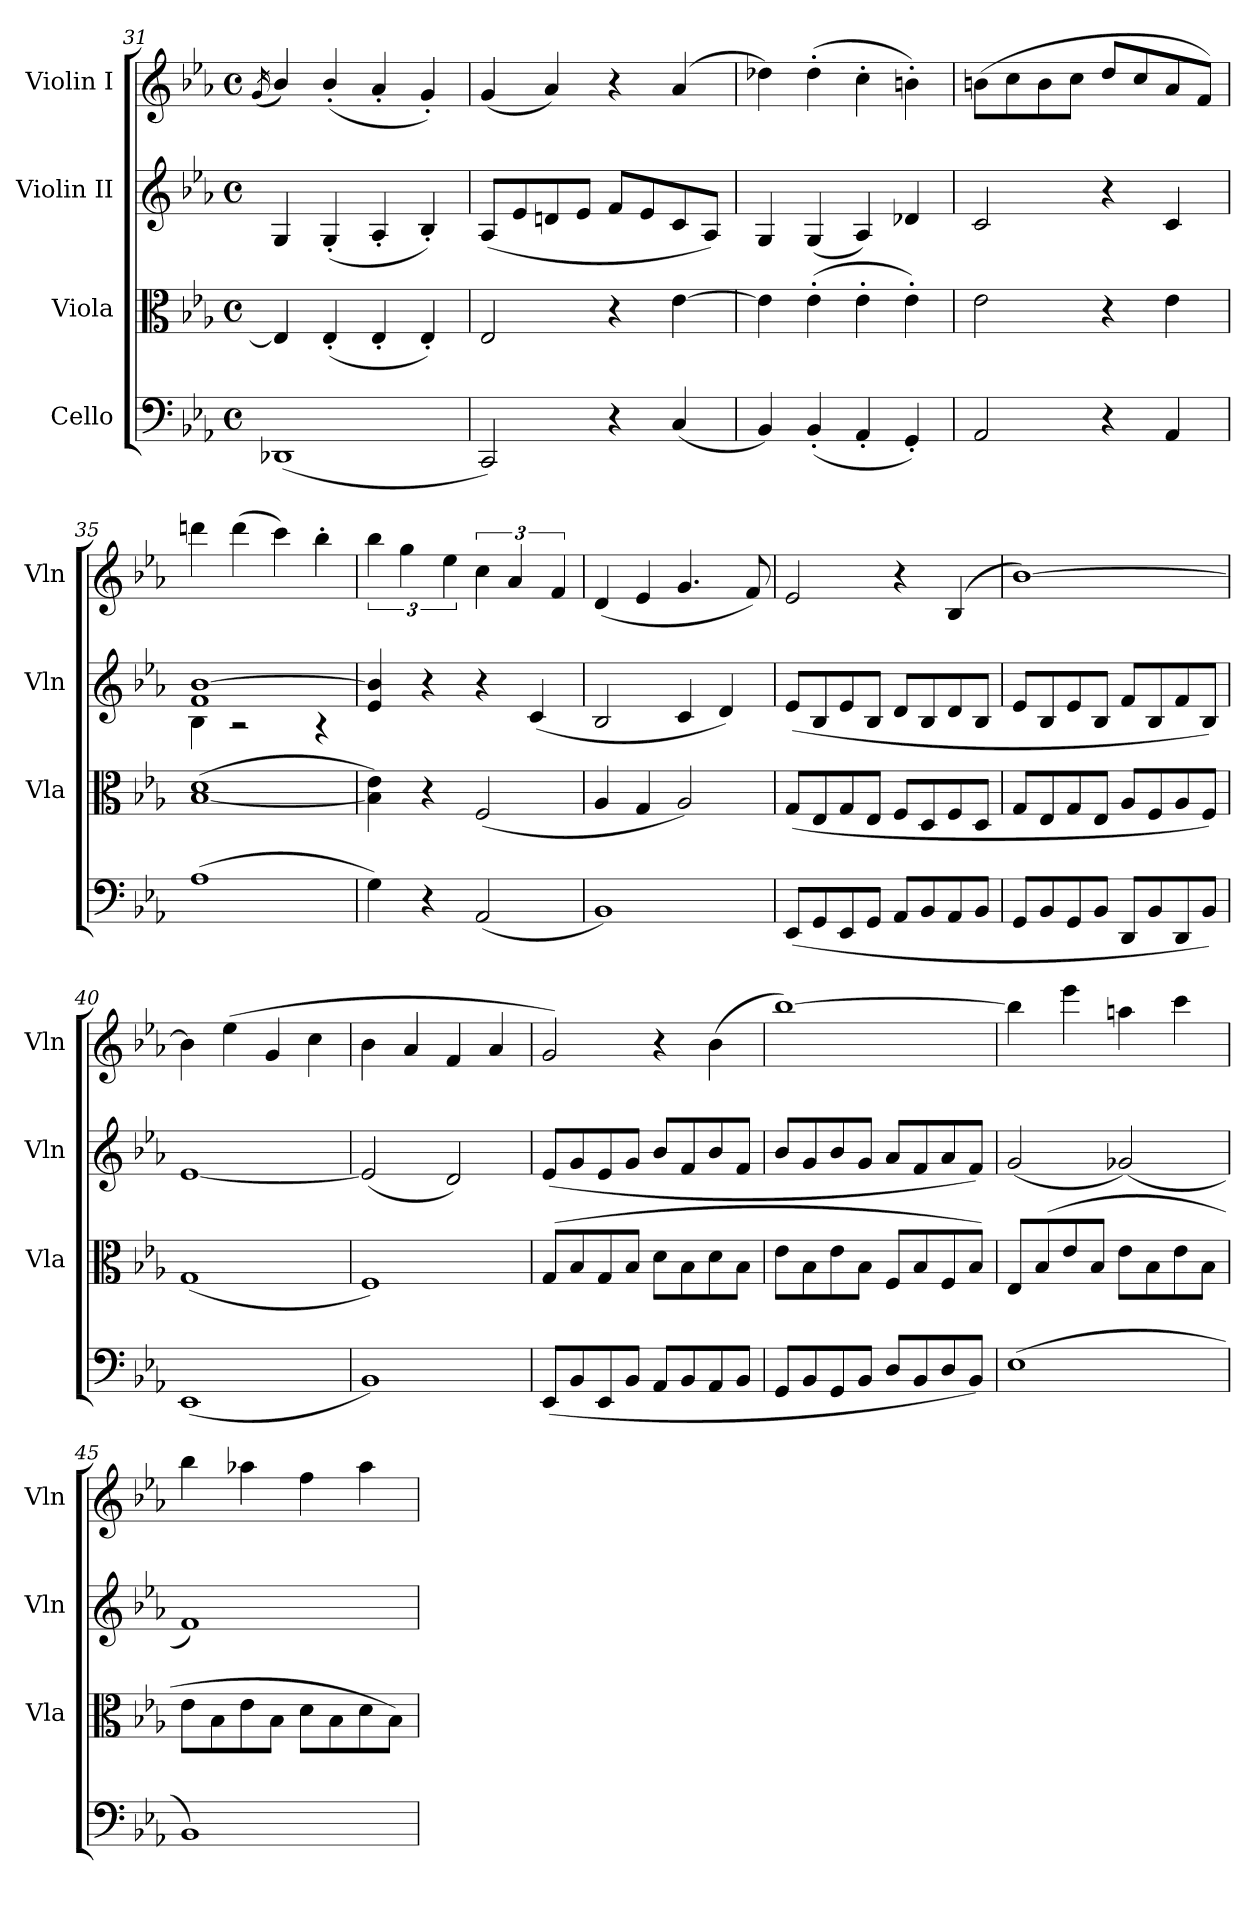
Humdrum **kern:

**kern	**kern	**kern	**kern
*part4	*part3	*part2	*part1
*staff4	*staff3	*staff2	*staff1
*I"Cello	*I"Viola	*I"Violin II	*I"Violin I
*	*I'Vla	*I'Vln	*I'Vln
*clefF4	*clefC3	*clefG2	*clefG2
*k[b-e-a-]	*k[b-e-a-]	*k[b-e-a-]	*k[b-e-a-]
*M4/4	*M4/4	*M4/4	*M4/4
*met(c)	*met(c)	*met(c)	*met(c)
=31	=31	=31	=31
.	.	.	(<16qg/
(<1DD-X	4E-/]	4G/	4b-/)
.	(<4E-'/	(<4G'/	(<4b-'/
.	4E-'/	4A-'/	4a-'/
.	4E-'/)	4B-'/)	4g'/)
=32	=32	=32	=32
2CC/)	2E-/	(<8A-/L	(<4g/
.	.	8e-/	.
.	.	8dn/	4a-/)
.	.	8e-/J	.
4r	4r	8f/L	4r
.	.	8e-/	.
(<4C/	[4e-\	8c/	(<4a-/
.	.	8A-/J)	.
=33	=33	=33	=33
4BB-/)	4e-\]	4G/	4dd-X\)
(<4BB-'/	(>4e-'\	(<4G/	(>4dd-'\
4AA-'/	4e-'\	4A-/)	4cc'\
4GG'/)	4e-'\)	4d-X/	4bn'\)
=34	=34	=34	=34
2AA-/	2e-\	2c/	(>8bn\L
.	.	.	8cc\
.	.	.	8b\
.	.	.	8cc\J
4r	4r	4r	8dd/L
.	.	.	8cc/
4AA-/	4e-\	4c/	8a-/
.	.	.	8f/J)
=35	=35	=35	=35
*	*	*^	*
(>1A-	(<[1B- 1d	1f [1b-	4B-\	4dddn\
.	.	.	2r	(>4ddd\
.	.	.	.	4ccc\)
.	.	.	4r	4bb-'\
*	*	*v	*v	*
=36	=36	=36	=36
4G\)	4B-\] 4e-\)	4e-/ 4b-/]	6bb-\
.	.	.	6gg\
4r	4r	4r	.
.	.	.	6ee-\
(<2AA-/	(<2F/	4r	6cc\
.	.	.	6a-/
.	.	(<4c/	.
.	.	.	6f/
!!LO:LB:g=z
=37	=37	=37	=37
1BB-)	4A-/	2B-/	(<4d/
.	4G/	.	4e-/
.	2A-/)	4c/	4.g/
.	.	4d/)	.
.	.	.	8f/)
=38	=38	=38	=38
(>8EE-/L	(>8G/L	(>8e-/L	2e-/
8GG/	8E-/	8B-/	.
8EE-/	8G/	8e-/	.
8GG/J	8E-/J	8B-/J	.
8AA-/L	8F/L	8d/L	4r
8BB-/	8D/	8B-/	.
8AA-/	8F/	8d/	(<4B-/
8BB-/J	8D/J	8B-/J	.
=39	=39	=39	=39
8GG/L	8G/L	8e-/L	[1b-)
8BB-/	8E-/	8B-/	.
8GG/	8G/	8e-/	.
8BB-/J	8E-/J	8B-/J	.
8DD/L	8A-/L	8f/L	.
8BB-/	8F/	8B-/	.
8DD/	8A-/	8f/	.
8BB-/J)	8F/J)	8B-/J)	.
=40	=40	=40	=40
(<1EE-	(<1G	[1e-	4b-\]
.	.	.	(>4ee-\
.	.	.	4g/
.	.	.	4cc\
=41	=41	=41	=41
1BB-)	1F)	(<2e-/]	4b-\
.	.	.	4a-/
.	.	2d/)	4f/
.	.	.	4a-/
=42	=42	=42	=42
(>8EE-/L	(>8G/L	(>8e-/L	2g/)
8BB-/	8B-/	8g/	.
8EE-/	8G/	8e-/	.
8BB-/J	8B-/J	8g/J	.
8AA-/L	8d\L	8b-/L	4r
8BB-/	8B-\	8f/	.
8AA-/	8d\	8b-/	(>4b-\
8BB-/J	8B-\J	8f/J	.
=43	=43	=43	=43
8GG/L	8e-\L	8b-/L	[1bb-)
8BB-/	8B-\	8g/	.
8GG/	8e-\	8b-/	.
8BB-/J	8B-\J	8g/J	.
8D/L	8F/L	8a-/L	.
8BB-/	8B-/	8f/	.
8D/	8F/	8a-/	.
8BB-/J)	8B-/J)	8f/J)	.
=44	=44	=44	=44
(>1E-	8E-/L	(<2g/	4bb-\]
.	(>8B-/	.	.
.	8e-/	.	4eee-\
.	8B-/J	.	.
.	8e-\L	(<2g-X/)	4aan\
.	8B-\	.	.
.	8e-\	.	4ccc\
.	8B-\J	.	.
=45	=45	=45	=45
1BB-)	8e-\L	1f)	4bb-\
.	8B-\	.	.
.	8e-\	.	4aa-X\
.	8B-\J	.	.
.	8d\L	.	4ff\
.	8B-\	.	.
.	8d\	.	4aa-\
.	8B-\J)	.	.
=	=	=	=
*-	*-	*-	*-
